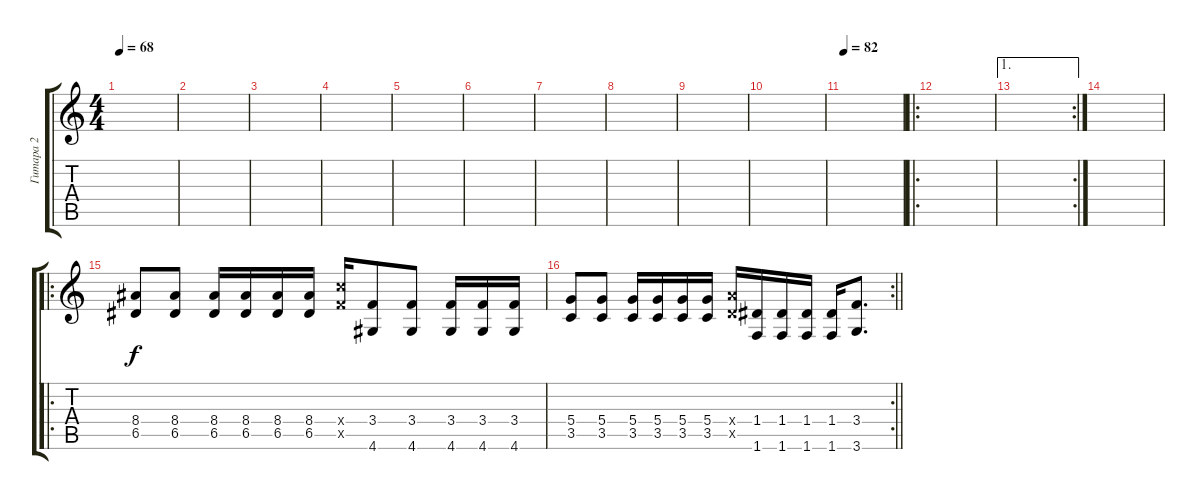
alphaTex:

\track ("Гитара 2" "Гитара 2") {instrument distortionguitar}
\staff {score tabs}
\tuning (E4 B3 G3 D3 A2 E2) {hide}
\ts (4 4)
\tempo 68
\clef g2
\ks c
|
|
|
|
|
|
|
|
|
|
\tempo 82
|
\ro
|
\ae 1
\rc 2
|
|
\ro
(8.4 6.5).8 (8.4 6.5).8 (8.4 6.5).16 (8.4 6.5).16 (8.4 6.5).16 (8.4 6.5).16 (10.4{x} 8.5{x}).16 (3.4 4.6).8 (3.4 4.6).8 (3.4 4.6).16 (3.4 4.6).16 (3.4 4.6).16 |
\rc 2
\barLineRight lightlight
(5.4 3.5).8 (5.4 3.5).8 (5.4 3.5).16 (5.4 3.5).16 (5.4 3.5).16 (5.4 3.5).16 (7.4{x} 5.5{x}).16 (1.4 1.6).16 (1.4 1.6).16 (1.4 1.6).16 (1.4 1.6).16 (3.4 3.6).8{d}
